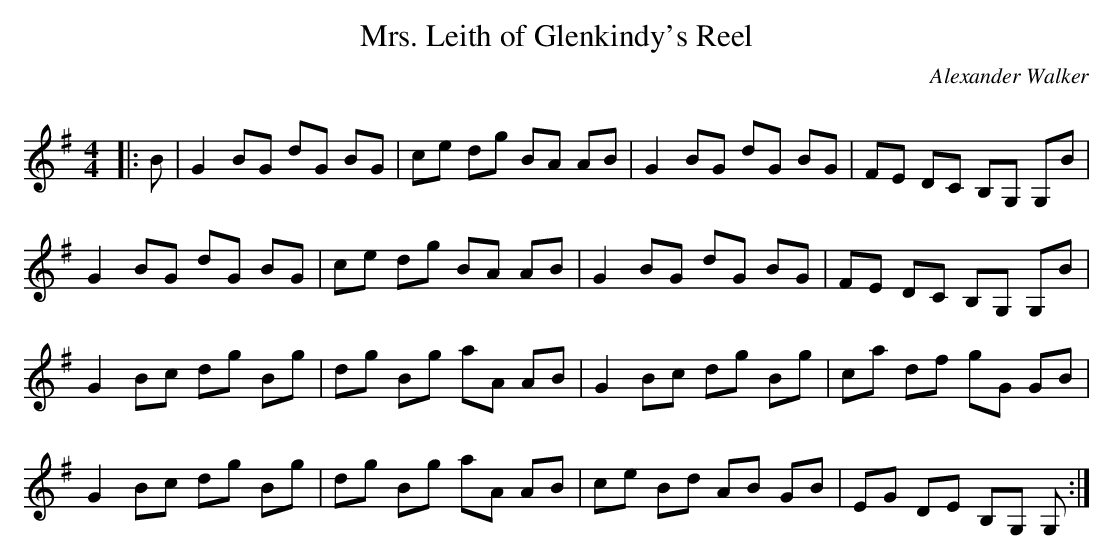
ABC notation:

X:1
T: Mrs. Leith of Glenkindy's Reel
C:Alexander Walker
Q: 232
K:G
M:4/4
L:1/8
|:B|G2 BG dG BG|ce dg BA AB|G2 BG dG BG|FE DC B,G, G,B|
G2 BG dG BG|ce dg BA AB|G2 BG dG BG|FE DC B,G, G,B|
G2 Bc dg Bg|dg Bg aA AB|G2 Bc dg Bg|ca df gG GB|
G2 Bc dg Bg|dg Bg aA AB|ce Bd AB GB|EG DE B,G, G,:|
